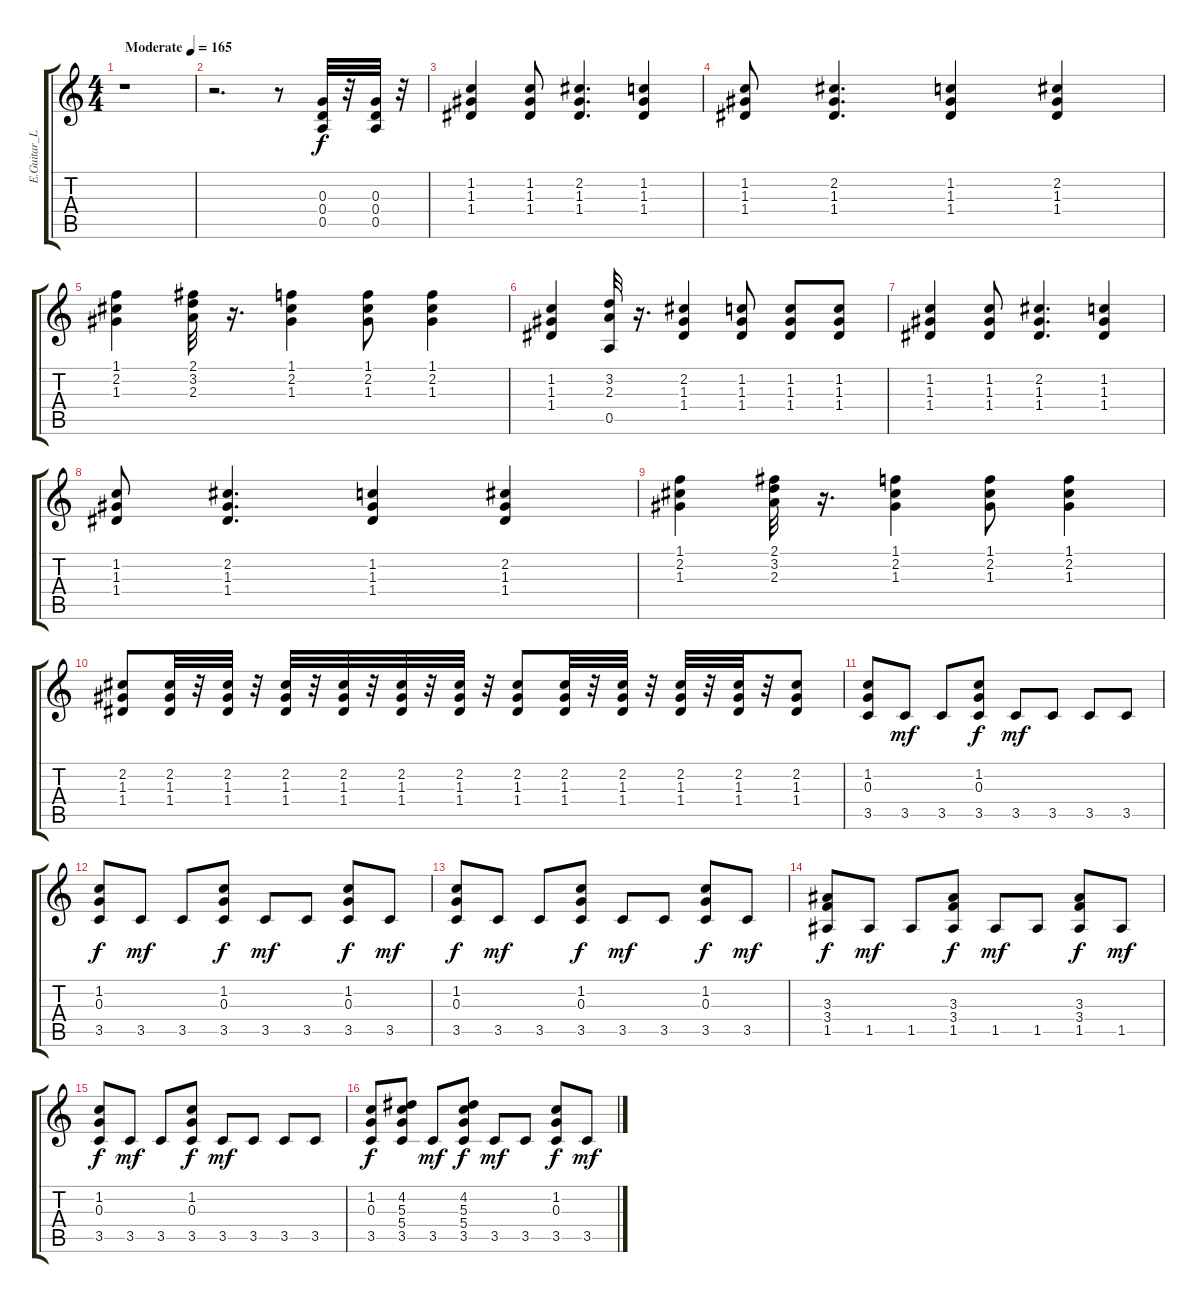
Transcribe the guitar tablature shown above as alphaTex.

\track ("E.Guitar_L" "E.Guitar_L") {instrument distortionguitar}
\staff {score tabs}
\tuning (E4 B3 G3 D3 A2 E2) {hide}
\ts (4 4)
\tempo (165 "Moderate")
\clef g2
\ks c
r.1{dy f instrument distortionguitar} |
r.2{d} r.8 (0.3 0.4 0.5).32 r.32 (0.3 0.4 0.5).32 r.32 |
(1.2 1.3 1.4).4 (1.2 1.3 1.4).8 (2.2 1.3 1.4).4{d} (1.2 1.3 1.4).4 |
(1.2 1.3 1.4).8 (2.2 1.3 1.4).4{d} (1.2 1.3 1.4).4 (2.2 1.3 1.4).4 |
(1.1 2.2 1.3).4 (2.1 3.2 2.3).32 r.16{d} (1.1 2.2 1.3).4 (1.1 2.2 1.3).8 (1.1 2.2 1.3).4 |
(1.2 1.3 1.4).4 (3.2 2.3 0.5).32 r.16{d} (2.2 1.3 1.4).4 (1.2 1.3 1.4).8 (1.2 1.3 1.4).8 (1.2 1.3 1.4).8 |
(1.2 1.3 1.4).4 (1.2 1.3 1.4).8 (2.2 1.3 1.4).4{d} (1.2 1.3 1.4).4 |
(1.2 1.3 1.4).8 (2.2 1.3 1.4).4{d} (1.2 1.3 1.4).4 (2.2 1.3 1.4).4 |
(1.1 2.2 1.3).4 (2.1 3.2 2.3).32 r.16{d} (1.1 2.2 1.3).4 (1.1 2.2 1.3).8 (1.1 2.2 1.3).4 |
(2.2 1.3 1.4).8 (2.2 1.3 1.4).32 r.32 (2.2 1.3 1.4).32 r.32 (2.2 1.3 1.4).32 r.32 (2.2 1.3 1.4).32 r.32 (2.2 1.3 1.4).32 r.32 (2.2 1.3 1.4).32 r.32 (2.2 1.3 1.4).8 (2.2 1.3 1.4).32 r.32 (2.2 1.3 1.4).32 r.32 (2.2 1.3 1.4).32 r.32 (2.2 1.3 1.4).32 r.32 (2.2 1.3 1.4).8 |
(1.2 0.3 3.5).8 3.5.8{dy mf} 3.5.8 (1.2 0.3 3.5).8{dy f} 3.5.8{dy mf} 3.5.8 3.5.8 3.5.8 |
(1.2 0.3 3.5).8{dy f} 3.5.8{dy mf} 3.5.8 (1.2 0.3 3.5).8{dy f} 3.5.8{dy mf} 3.5.8 (1.2 0.3 3.5).8{dy f} 3.5.8{dy mf} |
(1.2 0.3 3.5).8{dy f} 3.5.8{dy mf} 3.5.8 (1.2 0.3 3.5).8{dy f} 3.5.8{dy mf} 3.5.8 (1.2 0.3 3.5).8{dy f} 3.5.8{dy mf} |
(3.3 3.4 1.5).8{dy f} 1.5.8{dy mf} 1.5.8 (3.3 3.4 1.5).8{dy f} 1.5.8{dy mf} 1.5.8 (3.3 3.4 1.5).8{dy f} 1.5.8{dy mf} |
(1.2 0.3 3.5).8{dy f} 3.5.8{dy mf} 3.5.8 (1.2 0.3 3.5).8{dy f} 3.5.8{dy mf} 3.5.8 3.5.8 3.5.8 |
(1.2 0.3 3.5).8{dy f} (4.2 5.3 5.4 3.5).8 3.5.8{dy mf} (4.2 5.3 5.4 3.5).8{dy f} 3.5.8{dy mf} 3.5.8 (1.2 0.3 3.5).8{dy f} 3.5.8{dy mf}
